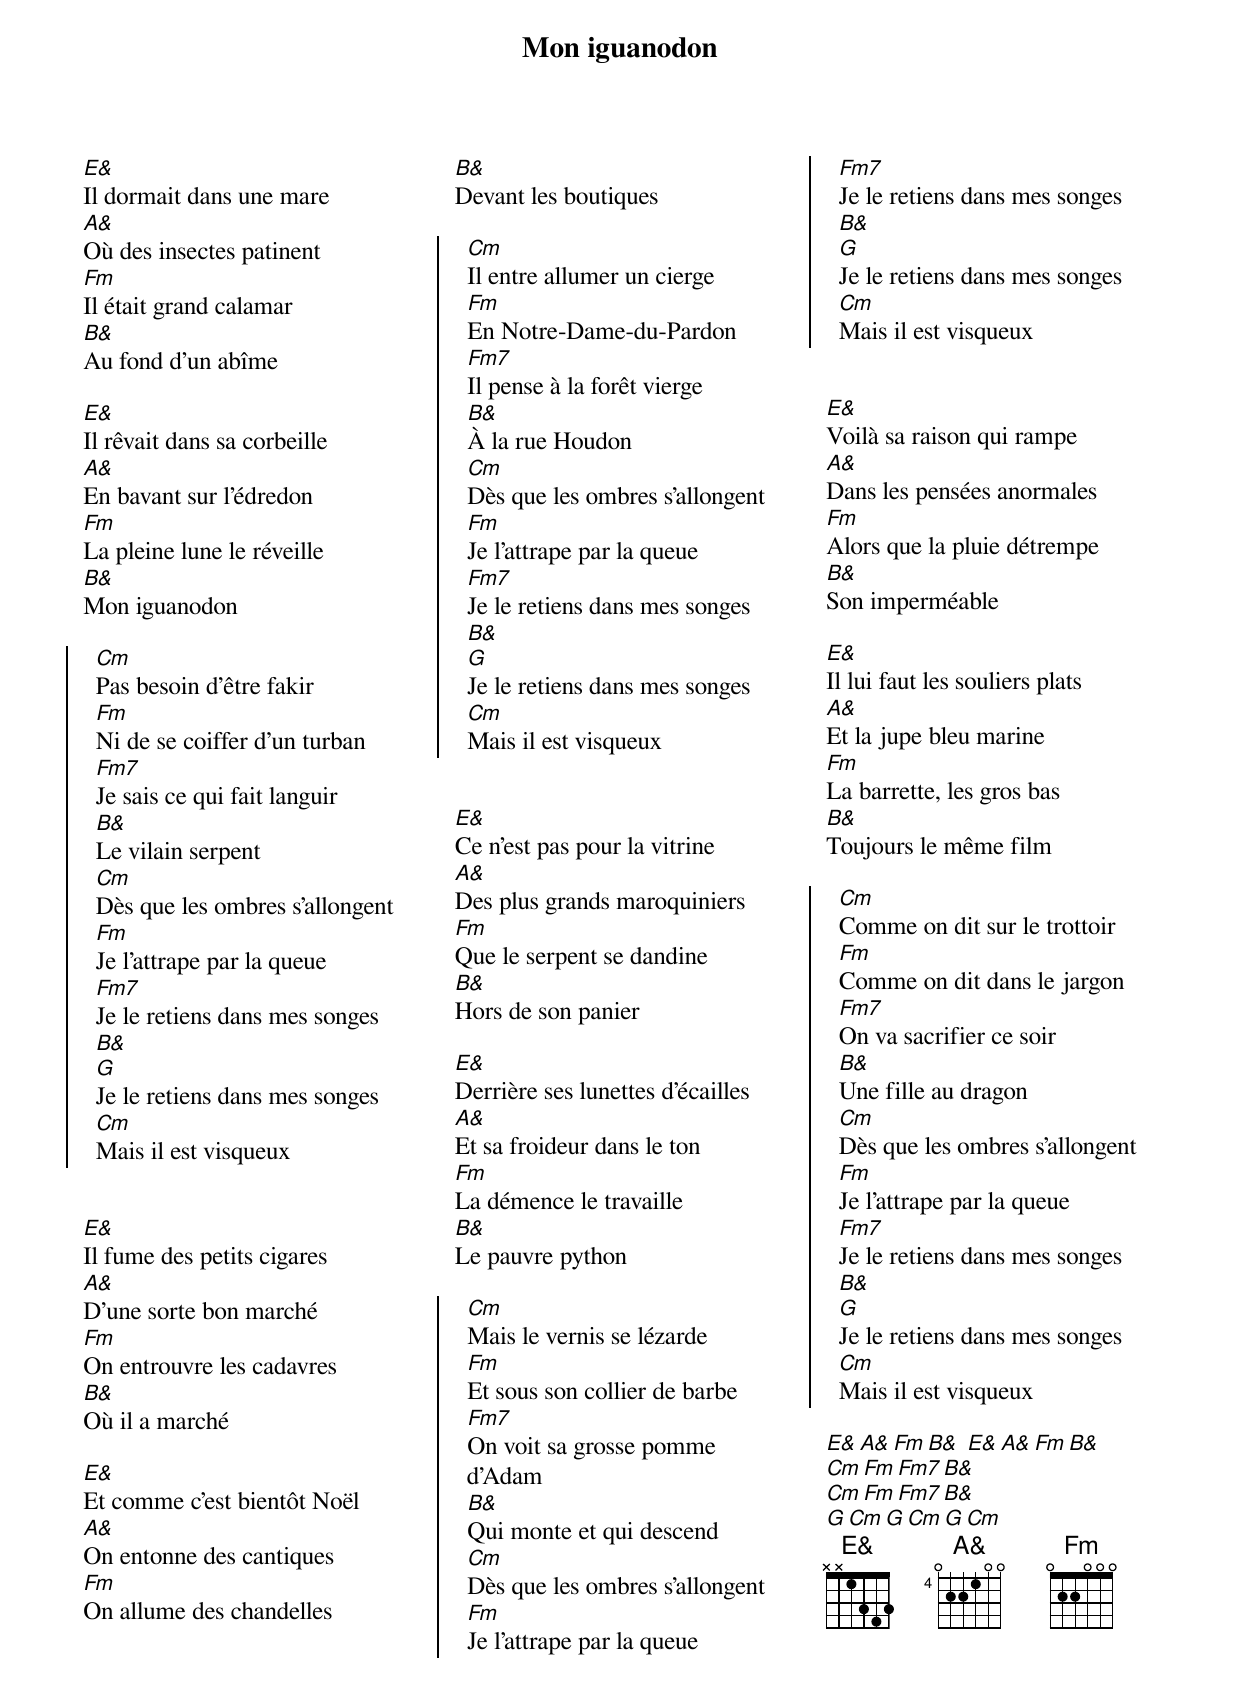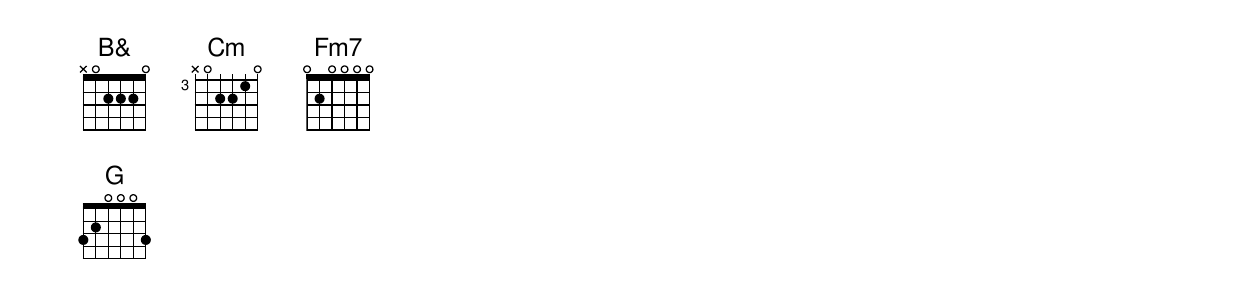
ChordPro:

{title: Mon iguanodon}
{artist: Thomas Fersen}
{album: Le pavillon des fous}
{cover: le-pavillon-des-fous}
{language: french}
{columns: 3}
{define: E& frets X X 1 3 4 3}
{define: A& base-fret 4 frets 0 2 2 1 0 0}
{define: Fm base-fret 1 frets 0 2 2 0 0 0}
{define: B& base-fret 1 frets X 0 2 2 2 0}
{define: Cm base-fret 3 frets X 0 2 2 1 0}
{define: Fm7 base-fret 1 frets 0 2 0 0 0 0}
{define: G frets 3 2 0 0 0 3}
{define: E& base-fret 1 frets 2 2 2 0}
{define: A& base-fret 3 frets 2 0 1 0}
{define: Fm frets 1 0 1 3}
{define: B& base-fret 1 frets 2 1 0 0}
{define: Cm frets 0 3 3 3}
{define: Fm7 base-fret 1 frets 0 2 0 2}
{define: G frets 0 2 3 2}


[E&]Il dormait dans une mare
[A&]Où des insectes patinent
[Fm]Il était grand calamar
[B&]Au fond d'un abîme

[E&]Il rêvait dans sa corbeille
[A&]En bavant sur l'édredon
[Fm]La pleine lune le réveille
[B&]Mon iguanodon

{start_of_chorus}
  [Cm]Pas besoin d'être fakir
  [Fm]Ni de se coiffer d'un turban
  [Fm7]Je sais ce qui fait languir
  [B&]Le vilain serpent
  [Cm]Dès que les ombres s'allongent
  [Fm]Je l'attrape par la queue
  [Fm7]Je le retiens dans mes songes
  [B&]
  [G]Je le retiens dans mes songes
  [Cm]Mais il est visqueux
{end_of_chorus}


[E&]Il fume des petits cigares
[A&]D'une sorte bon marché
[Fm]On entrouvre les cadavres
[B&]Où il a marché

[E&]Et comme c'est bientôt Noël
[A&]On entonne des cantiques
[Fm]On allume des chandelles
[B&]Devant les boutiques

{start_of_chorus}
  [Cm]Il entre allumer un cierge
  [Fm]En Notre-Dame-du-Pardon
  [Fm7]Il pense à la forêt vierge
  [B&]À la rue Houdon
  [Cm]Dès que les ombres s'allongent
  [Fm]Je l'attrape par la queue
  [Fm7]Je le retiens dans mes songes
  [B&]
  [G]Je le retiens dans mes songes
  [Cm]Mais il est visqueux
{end_of_chorus}


[E&]Ce n'est pas pour la vitrine
[A&]Des plus grands maroquiniers
[Fm]Que le serpent se dandine
[B&]Hors de son panier

[E&]Derrière ses lunettes d'écailles
[A&]Et sa froideur dans le ton
[Fm]La démence le travaille
[B&]Le pauvre python

{start_of_chorus}
  [Cm]Mais le vernis se lézarde
  [Fm]Et sous son collier de barbe
  [Fm7]On voit sa grosse pomme d'Adam
  [B&]Qui monte et qui descend
  [Cm]Dès que les ombres s'allongent
  [Fm]Je l'attrape par la queue
  [Fm7]Je le retiens dans mes songes
  [B&]
  [G]Je le retiens dans mes songes
  [Cm]Mais il est visqueux
{end_of_chorus}


[E&]Voilà sa raison qui rampe
[A&]Dans les pensées anormales
[Fm]Alors que la pluie détrempe
[B&]Son imperméable

[E&]Il lui faut les souliers plats
[A&]Et la jupe bleu marine
[Fm]La barrette, les gros bas
[B&]Toujours le même film

{start_of_chorus}
  [Cm]Comme on dit sur le trottoir
  [Fm]Comme on dit dans le jargon
  [Fm7]On va sacrifier ce soir
  [B&]Une fille au dragon
  [Cm]Dès que les ombres s'allongent
  [Fm]Je l'attrape par la queue
  [Fm7]Je le retiens dans mes songes
  [B&]
  [G]Je le retiens dans mes songes
  [Cm]Mais il est visqueux
{end_of_chorus}

[E&][A&][Fm][B&] [E&][A&][Fm][B&]
[Cm][Fm][Fm7][B&]
[Cm][Fm][Fm7][B&]
[G][Cm][G][Cm][G][Cm]
